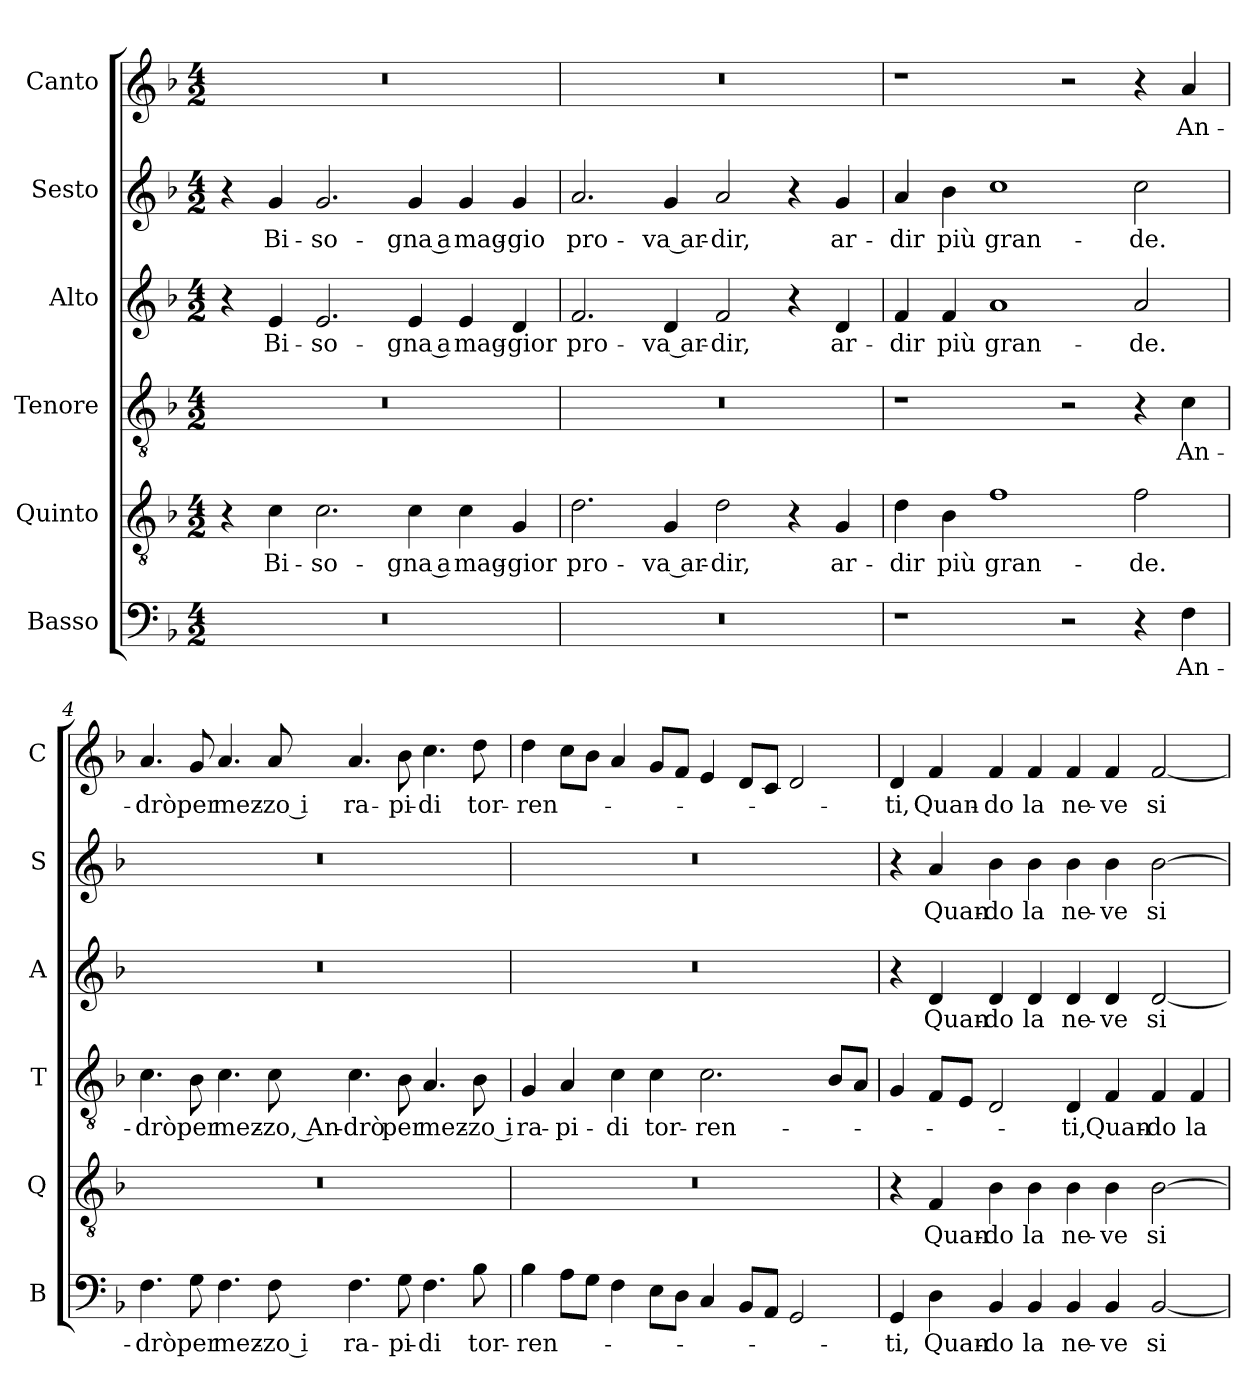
**kern	**text	**kern	**text	**kern	**text	**kern	**text	**kern	**text	**kern	**text
*part6	*part6	*part5	*part5	*part4	*part4	*part3	*part3	*part2	*part2	*part1	*part1
*staff6	*staff6	*staff5	*staff5	*staff4	*staff4	*staff3	*staff3	*staff2	*staff2	*staff1	*staff1
*I"Basso	*	*I"Quinto	*	*I"Tenore	*	*I"Alto	*	*I"Sesto	*	*I"Canto	*
*I'B	*	*I'Q	*	*I'T	*	*I'A	*	*I'S	*	*I'C	*
*clefF4	*	*clefGv2	*	*clefGv2	*	*clefG2	*	*clefG2	*	*clefG2	*
*k[b-]	*	*k[b-]	*	*k[b-]	*	*k[b-]	*	*k[b-]	*	*k[b-]	*
*M4/2	*	*M4/2	*	*M4/2	*	*M4/2	*	*M4/2	*	*M4/2	*
=1	=1	=1	=1	=1	=1	=1	=1	=1	=1	=1	=1
0r	.	4r	.	0r	.	4r	.	4r	.	0r	.
.	.	4c	Bi-	.	.	4e	Bi-	4g	Bi-	.	.
.	.	2.c	-so-	.	.	2.e	-so-	2.g	-so-	.	.
.	.	4c	-gna a	.	.	4e	-gna a	4g	-gna a	.	.
.	.	4c	mag-	.	.	4e	mag-	4g	mag-	.	.
.	.	4G	-gior	.	.	4d	-gior	4g	-gio	.	.
=2	=2	=2	=2	=2	=2	=2	=2	=2	=2	=2	=2
0r	.	2.d	pro-	0r	.	2.f	pro-	2.a	pro-	0r	.
.	.	4G	-va ar-	.	.	4d	-va ar-	4g	-va ar-	.	.
.	.	2d	-dir,	.	.	2f	-dir,	2a	-dir,	.	.
.	.	4r	.	.	.	4r	.	4r	.	.	.
.	.	4G	ar-	.	.	4d	ar-	4g	ar-	.	.
=3	=3	=3	=3	=3	=3	=3	=3	=3	=3	=3	=3
1r	.	4d	-dir	1r	.	4f	-dir	4a	-dir	1r	.
.	.	4B-	più	.	.	4f	più	4b-	più	.	.
.	.	1f	gran-	.	.	1a	gran-	1cc	gran-	.	.
2r	.	.	.	2r	.	.	.	.	.	2r	.
4r	.	2f	-de.	4r	.	2a	-de.	2cc	-de.	4r	.
4F	An-	.	.	4c	An-	.	.	.	.	4a	An-
=4	=4	=4	=4	=4	=4	=4	=4	=4	=4	=4	=4
4.F	-drò	0r	.	4.c	-drò	0r	.	0r	.	4.a	-drò
8G	per	.	.	8B-	per	.	.	.	.	8g	per
4.F	mez-	.	.	4.c	mez-	.	.	.	.	4.a	mez-
8F	-zo i	.	.	8c	-zo, An-	.	.	.	.	8a	-zo i
4.F	ra-	.	.	4.c	-drò	.	.	.	.	4.a	ra-
8G	-pi-	.	.	8B-	per	.	.	.	.	8b-	-pi-
4.F	-di	.	.	4.A	mez-	.	.	.	.	4.cc	-di
8B-	tor-	.	.	8B-	-zo i	.	.	.	.	8dd	tor-
=5	=5	=5	=5	=5	=5	=5	=5	=5	=5	=5	=5
4B-	-ren-	0r	.	4G	ra-	0r	.	0r	.	4dd	-ren-
8AL	.	.	.	4A	-pi-	.	.	.	.	8ccL	.
8GJ	.	.	.	.	.	.	.	.	.	8b-J	.
4F	.	.	.	4c	-di	.	.	.	.	4a	.
8EL	.	.	.	4c	tor-	.	.	.	.	8gL	.
8DJ	.	.	.	.	.	.	.	.	.	8fJ	.
4C	.	.	.	2.c	-ren-	.	.	.	.	4e	.
8BB-L	.	.	.	.	.	.	.	.	.	8dL	.
8AAJ	.	.	.	.	.	.	.	.	.	8cJ	.
2GG	.	.	.	.	.	.	.	.	.	2d	.
.	.	.	.	8B-L	.	.	.	.	.	.	.
.	.	.	.	8AJ	.	.	.	.	.	.	.
=6	=6	=6	=6	=6	=6	=6	=6	=6	=6	=6	=6
4GG	-ti,	4r	.	4G	.	4r	.	4r	.	4d	-ti,
4D	Quan-	4F	Quan-	8FL	.	4d	Quan-	4a	Quan-	4f	Quan-
.	.	.	.	8EJ	.	.	.	.	.	.	.
4BB-	-do	4B-	-do	2D	.	4d	-do	4b-	-do	4f	-do
4BB-	la	4B-	la	.	.	4d	la	4b-	la	4f	la
4BB-	ne-	4B-	ne-	4D	-ti,	4d	ne-	4b-	ne-	4f	ne-
4BB-	-ve	4B-	-ve	4F	Quan-	4d	-ve	4b-	-ve	4f	-ve
[2BB-	si	[2B-	si	4F	-do	[2d	si	[2b-	si	[2f	si
.	.	.	.	4F	la	.	.	.	.	.	.
=	=	=	=	=	=	=	=	=	=	=	=
*-	*-	*-	*-	*-	*-	*-	*-	*-	*-	*-	*-
